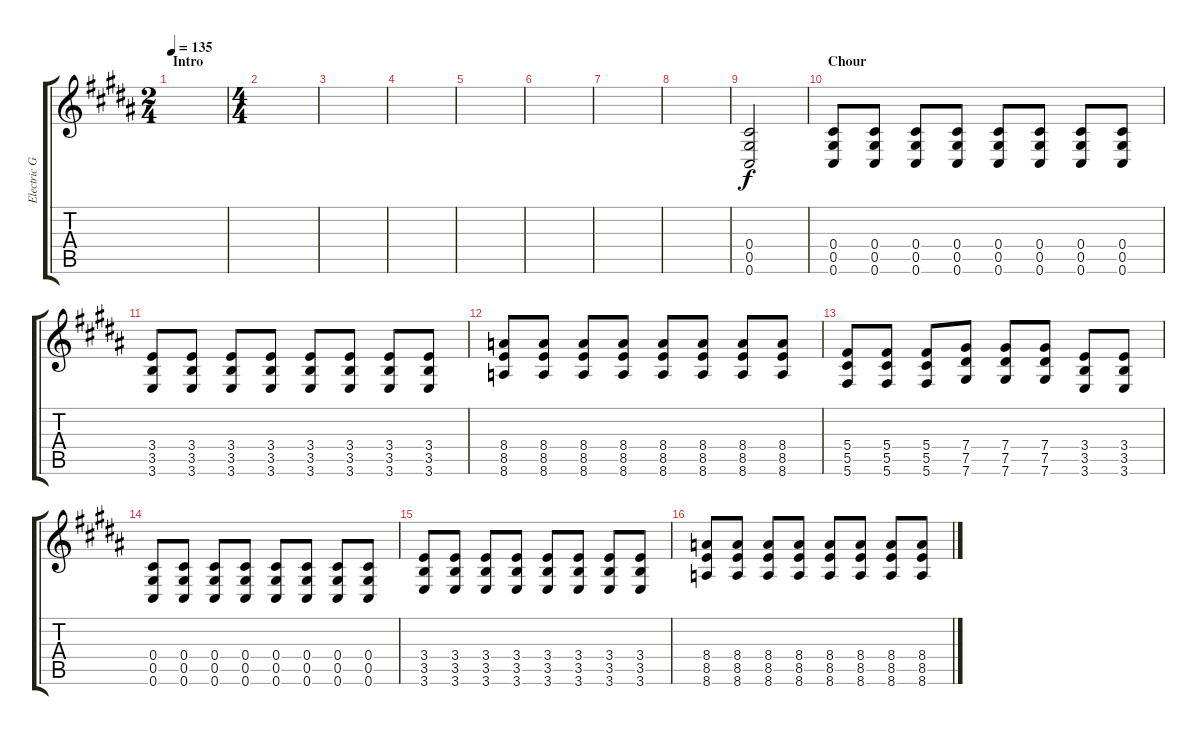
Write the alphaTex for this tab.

\track ("Electric Guitar" "Electric G") {instrument distortionguitar}
\staff {score tabs}
\tuning (Eb4 Bb3 Gb3 Db3 Ab2 Db2) {hide}
\ts (2 4)
\section ("" "Intro")
\tempo 135
\clef g2
\ks b
|
\ts (4 4)
|
|
|
|
|
|
|
(0.4 0.5 0.6).2 |
\section ("" "Chour")
(0.4 0.5 0.6).8 (0.4 0.5 0.6).8 (0.4 0.5 0.6).8 (0.4 0.5 0.6).8 (0.4 0.5 0.6).8 (0.4 0.5 0.6).8 (0.4 0.5 0.6).8 (0.4 0.5 0.6).8 |
(3.4 3.5 3.6).8 (3.4 3.5 3.6).8 (3.4 3.5 3.6).8 (3.4 3.5 3.6).8 (3.4 3.5 3.6).8 (3.4 3.5 3.6).8 (3.4 3.5 3.6).8 (3.4 3.5 3.6).8 |
(8.4 8.5 8.6).8 (8.4 8.5 8.6).8 (8.4 8.5 8.6).8 (8.4 8.5 8.6).8 (8.4 8.5 8.6).8 (8.4 8.5 8.6).8 (8.4 8.5 8.6).8 (8.4 8.5 8.6).8 |
(5.4 5.5 5.6).8 (5.4 5.5 5.6).8 (5.4 5.5 5.6).8 (7.4 7.5 7.6).8 (7.4 7.5 7.6).8 (7.4 7.5 7.6).8 (3.4 3.5 3.6).8 (3.4 3.5 3.6).8 |
(0.4 0.5 0.6).8 (0.4 0.5 0.6).8 (0.4 0.5 0.6).8 (0.4 0.5 0.6).8 (0.4 0.5 0.6).8 (0.4 0.5 0.6).8 (0.4 0.5 0.6).8 (0.4 0.5 0.6).8 |
(3.4 3.5 3.6).8 (3.4 3.5 3.6).8 (3.4 3.5 3.6).8 (3.4 3.5 3.6).8 (3.4 3.5 3.6).8 (3.4 3.5 3.6).8 (3.4 3.5 3.6).8 (3.4 3.5 3.6).8 |
(8.4 8.5 8.6).8 (8.4 8.5 8.6).8 (8.4 8.5 8.6).8 (8.4 8.5 8.6).8 (8.4 8.5 8.6).8 (8.4 8.5 8.6).8 (8.4 8.5 8.6).8 (8.4 8.5 8.6).8
